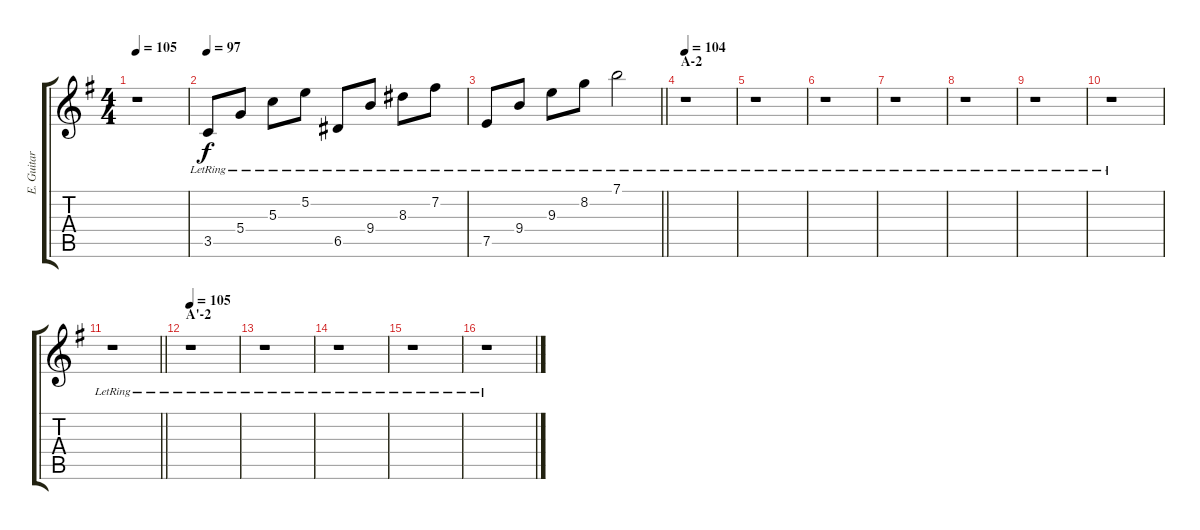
\track ("E. Guitar IV" "E. Guitar ") {instrument electricguitarclean}
\staff {score tabs}
\tuning (E4 B3 G3 D3 A2 E2) {hide}
\ts (4 4)
\tempo 105
\clef g2
\ks g
r.1{dy f} |
\tempo 97
3.5{lr}.8 5.4{lr}.8 5.3{lr}.8 5.2{lr}.8 6.5{lr}.8 9.4{lr}.8 8.3{lr}.8 7.2{lr}.8 |
\barLineRight lightlight
7.5{lr}.8 9.4{lr}.8 9.3{lr}.8 8.2{lr}.8 7.1{lr}.2 |
\section ("" "A-2")
\tempo 104
r.1 |
r.1 |
r.1 |
r.1 |
r.1 |
r.1 |
r.1 |
\barLineRight lightlight
r.1 |
\section ("" "A'-2")
\tempo 105
r.1 |
r.1 |
r.1 |
r.1 |
r.1
